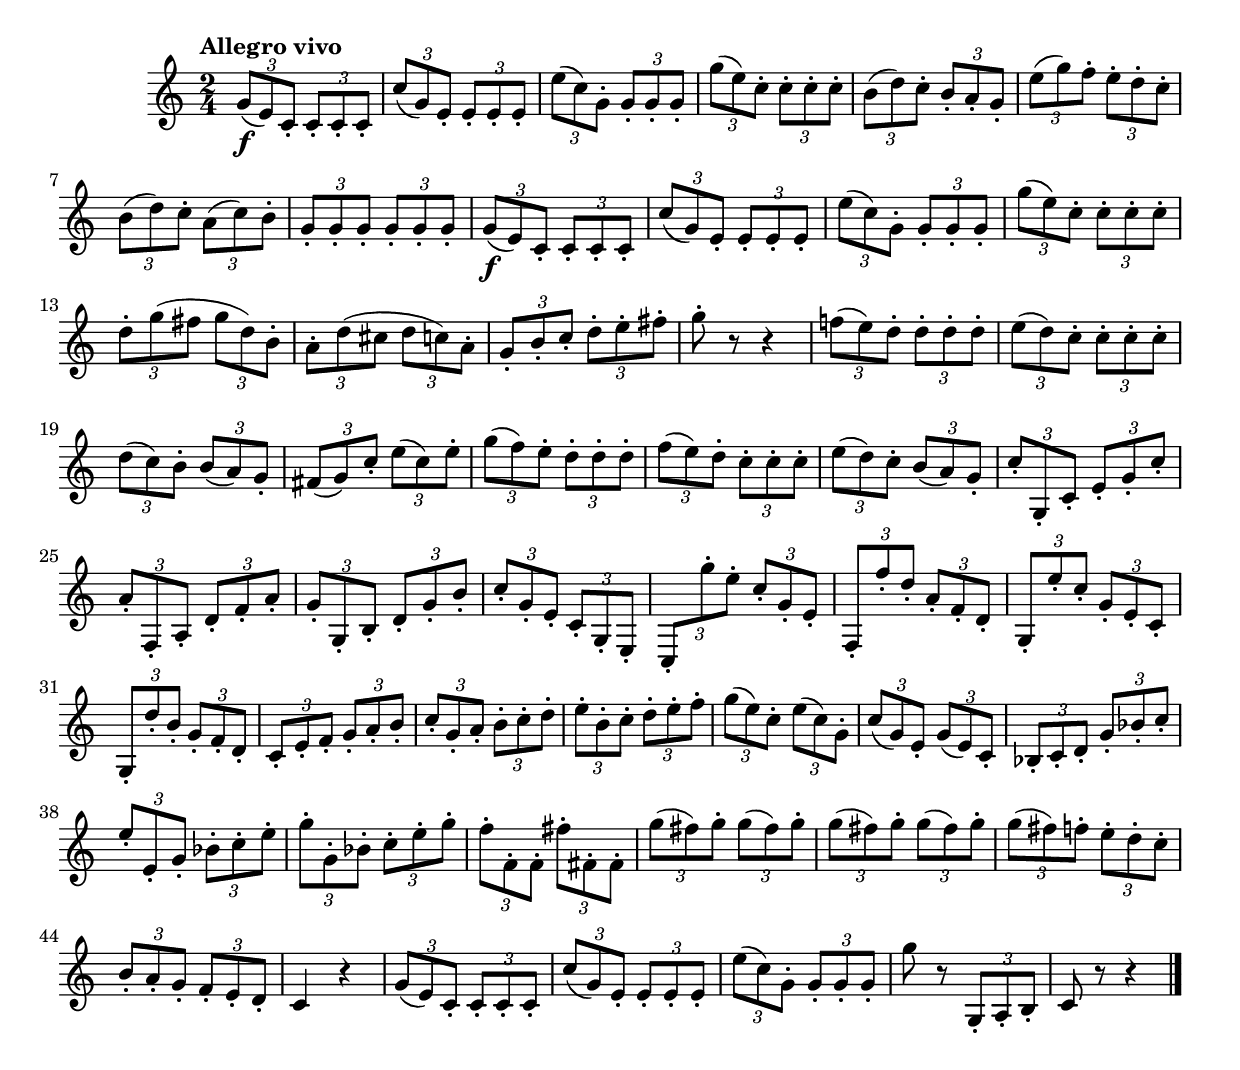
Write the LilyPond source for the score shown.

\version "2.24.0"

\include "settings.ily"

\relative {
  \language "english"

  \transposition f

  \tempo "Allegro vivo"

  \key c \major
  \time 2/4

  \tuplet 3/2 4 {
    g'8( \f e) c-. c-. c-. c-. |
    c'8( g) e-. e-. e-. e-. |
    e'8( c) g-. g-. g-. g-. |
    g'8( e) c-. c-. c-. c-. |
    b8( d) c-. b-. a-. g-. |
    e'8( g) f-. e-. d-. c-. |
    b8( d) c-. a( c) b-. |
    g-. g-. g-. g-. g-. g-. |
    g8( \f e) c-. c-. c-. c-. |
    c'8( g) e-. e-. e-. e-. |
    e'8( c) g-. g-. g-. g-. |
    g'8( e) c-. c-. c-. c-. |
    d8-. g( f-sharp g d) b-. |
    a8-. d( c-sharp d c) a-. |
    g8-. b-. c-. d-. e-. f-sharp-. |
  }
  g8-. r r4 |
  \tuplet 3/2 4 {
    f!8( e) d-. d-. d-. d-. |
    e8( d) c-. c-. c-. c-. |
    d8( c) b-. b( a) g-. |
    f-sharp8( g) c-. e( c) e-. |
    g8( f) e-. d-. d-. d-. |
    f8( e) d-. c-. c-. c-. |
    e8( d) c-. b( a) g-. |
    c8-. g,-. c-. e-. g-. c-. |
    a8-. f,-. a-. d-. f-. a-. |
    g8-. g,-. b-. d-. g-. b-. |
    c8-. g-. e-. c-. g-. e-. |
    c8-. g'''-. e-. c-. g-. e-. |
    f,8-. f''-. d-. a-. f-. d-. |
    g,8-. e''-. c-. g-. e-. c-. |
    g8-. d''-. b-. g-. f-. d-. |
    c8-. e-. f-. g-. a-. b-. |
    c8-. g-. a-. b-. c-. d-. |
    e8-. b-. c-. d-. e-. f-. |
    g8( e) c-. e( c) g-. |
    c8( g) e-. g( e) c-. |
    b-flat8-. c-. d-. g-. b-flat-. c-. |
    e8-. e,-. g-. b-flat-. c-. e-. |
    g8-. g,-. b-flat-. c-. e-. g-. |
    f8-. f,-. f-. f-sharp'-. f-sharp,-. f-sharp-. |
    \repeat unfold 2 { g'8( f-sharp) g-. g( f-sharp) g-. | }
    g8( f-sharp) f-. e-. d-. c-. |
    b8-. a-. g-. f-. e-. d-. |
  }
  c4 r |
  \tuplet 3/2 4 {
    g'8( e) c-. c-. c-. c-. |
    c'8( g) e-. e-. e-. e-. |
    e'8( c) g-. g-. g-. g-. |
  }
  g'8 r \tuplet 3/2 { g,,-. a-. b-. } |
  c8 r r4 | \bar "|."
}
